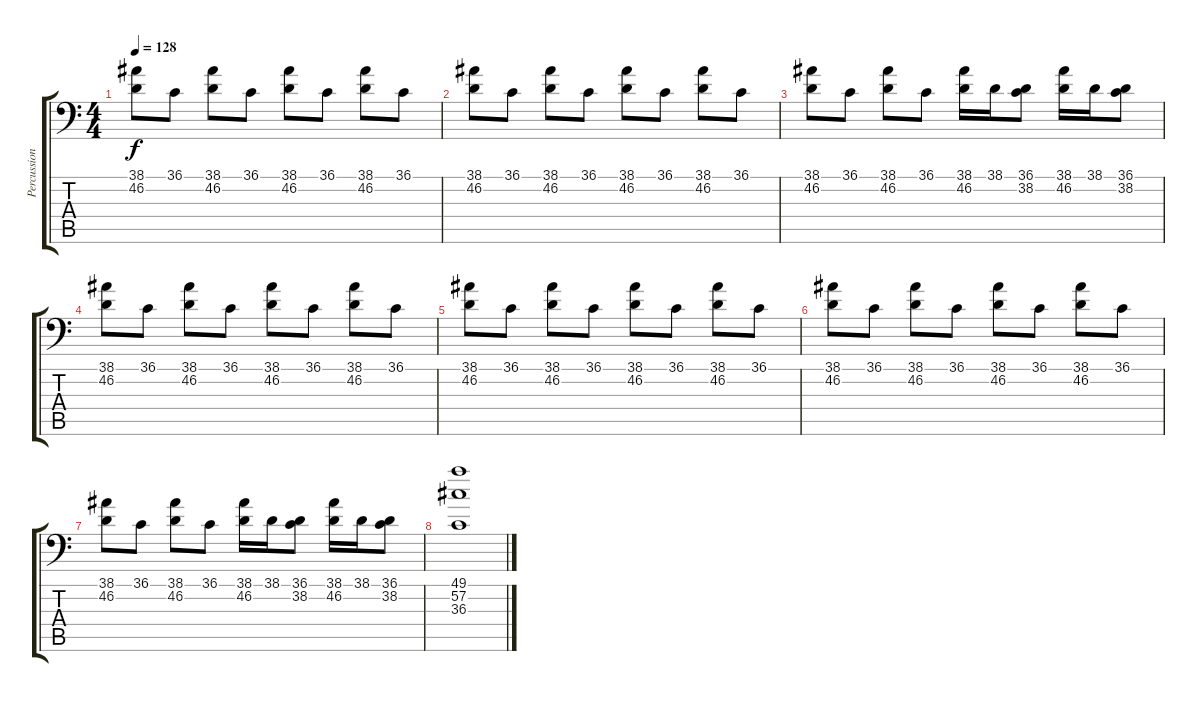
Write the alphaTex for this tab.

\track ("Percussion" "Percussion") {instrument acousticgrandpiano}
\staff {score tabs}
\tuning (C-1 C-1 C-1 C-1 C-1 C-1) {hide}
\ts (4 4)
\tempo 128
\clef f4
\ks c
(38.1 46.2).8{dy f} 36.1.8 (38.1 46.2).8 36.1.8 (38.1 46.2).8 36.1.8 (38.1 46.2).8 36.1.8 |
(38.1 46.2).8 36.1.8 (38.1 46.2).8 36.1.8 (38.1 46.2).8 36.1.8 (38.1 46.2).8 36.1.8 |
(38.1 46.2).8 36.1.8 (38.1 46.2).8 36.1.8 (38.1 46.2).16 38.1.16 (36.1 38.2).8 (38.1 46.2).16 38.1.16 (36.1 38.2).8 |
(38.1 46.2).8 36.1.8 (38.1 46.2).8 36.1.8 (38.1 46.2).8 36.1.8 (38.1 46.2).8 36.1.8 |
(38.1 46.2).8 36.1.8 (38.1 46.2).8 36.1.8 (38.1 46.2).8 36.1.8 (38.1 46.2).8 36.1.8 |
(38.1 46.2).8 36.1.8 (38.1 46.2).8 36.1.8 (38.1 46.2).8 36.1.8 (38.1 46.2).8 36.1.8 |
(38.1 46.2).8 36.1.8 (38.1 46.2).8 36.1.8 (38.1 46.2).16 38.1.16 (36.1 38.2).8 (38.1 46.2).16 38.1.16 (36.1 38.2).8 |
(49.1 57.2 36.3).1
